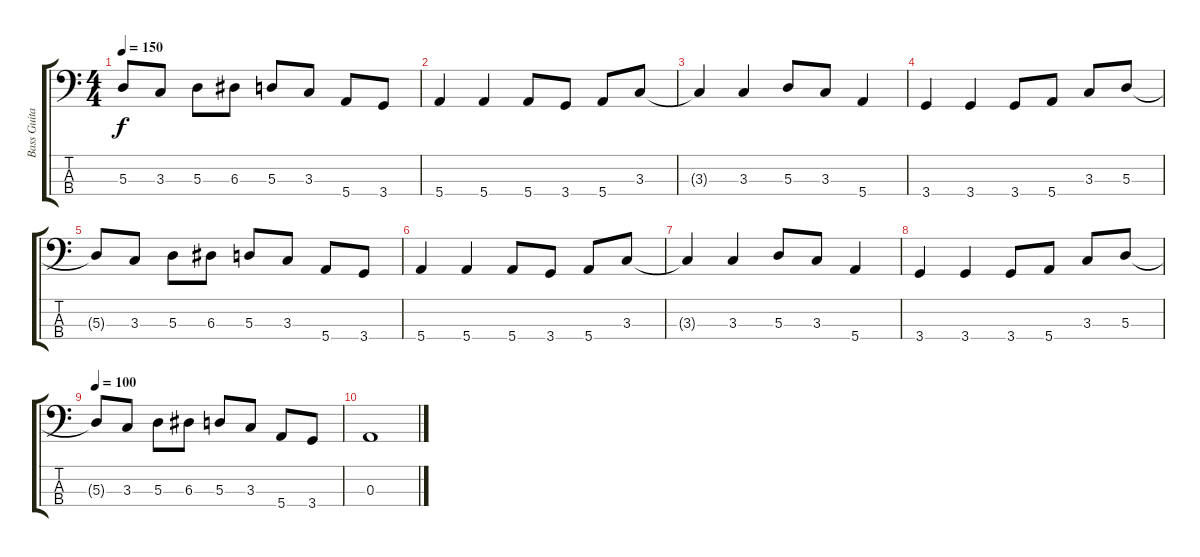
\track ("Bass Guitar" "Bass Guita") {instrument electricbasspick}
\staff {score tabs}
\tuning (G2 D2 A1 E1) {hide}
\ts (4 4)
\tempo 150
\clef f4
\ks c
5.3{t}.8{dy f} 3.3.8 5.3.8 6.3.8 5.3.8 3.3.8 5.4.8 3.4.8 |
5.4.4 5.4.4 5.4.8 3.4.8 5.4.8 3.3.8 |
3.3{t}.4 3.3.4 5.3.8 3.3.8 5.4.4 |
3.4.4 3.4.4 3.4.8 5.4.8 3.3.8 5.3.8 |
5.3{t}.8 3.3.8 5.3.8 6.3.8 5.3.8 3.3.8 5.4.8 3.4.8 |
5.4.4 5.4.4 5.4.8 3.4.8 5.4.8 3.3.8 |
3.3{t}.4 3.3.4 5.3.8 3.3.8 5.4.4 |
3.4.4 3.4.4 3.4.8 5.4.8 3.3.8 5.3.8 |
\tempo 100
5.3{t}.8 3.3.8 5.3.8 6.3.8 5.3.8 3.3.8 5.4.8 3.4.8 |
0.3.1
